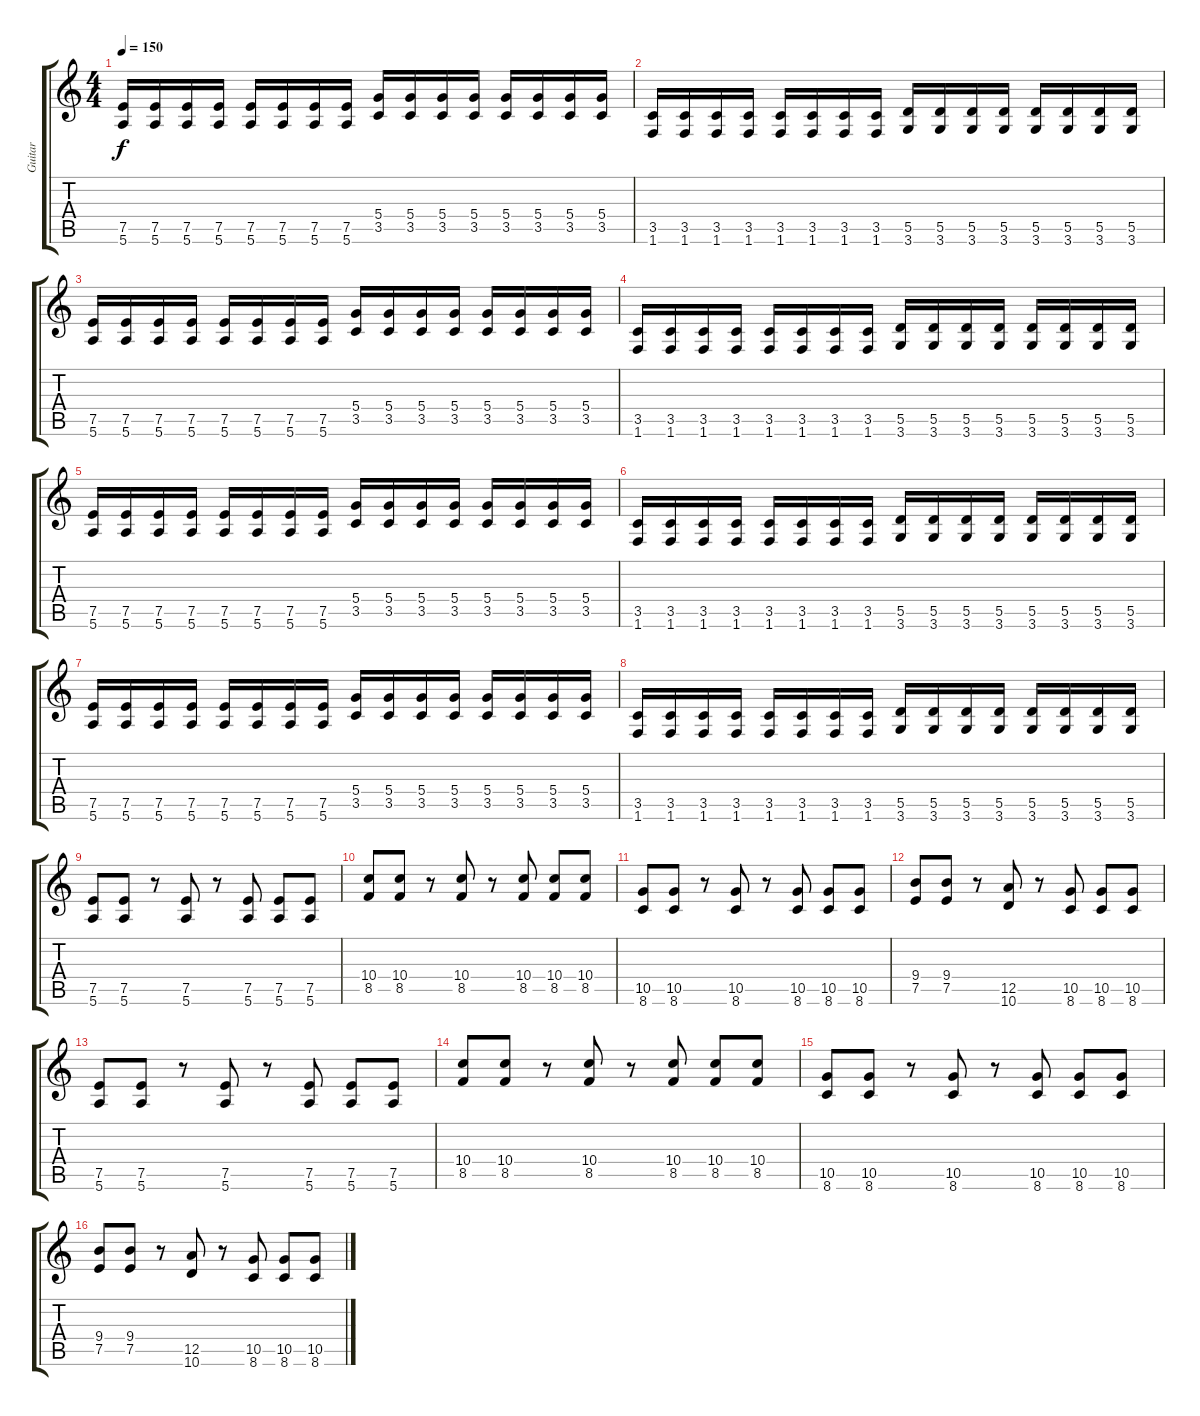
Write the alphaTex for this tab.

\track ("Guitar" "Guitar") {instrument distortionguitar}
\staff {score tabs}
\tuning (E4 B3 G3 D3 A2 E2) {hide}
\ts (4 4)
\tempo 150
\clef g2
\ks c
(7.5 5.6).16{dy f} (7.5 5.6).16 (7.5 5.6).16 (7.5 5.6).16 (7.5 5.6).16 (7.5 5.6).16 (7.5 5.6).16 (7.5 5.6).16 (5.4 3.5).16 (5.4 3.5).16 (5.4 3.5).16 (5.4 3.5).16 (5.4 3.5).16 (5.4 3.5).16 (5.4 3.5).16 (5.4 3.5).16 |
(3.5 1.6).16 (3.5 1.6).16 (3.5 1.6).16 (3.5 1.6).16 (3.5 1.6).16 (3.5 1.6).16 (3.5 1.6).16 (3.5 1.6).16 (5.5 3.6).16 (5.5 3.6).16 (5.5 3.6).16 (5.5 3.6).16 (5.5 3.6).16 (5.5 3.6).16 (5.5 3.6).16 (5.5 3.6).16 |
(7.5 5.6).16 (7.5 5.6).16 (7.5 5.6).16 (7.5 5.6).16 (7.5 5.6).16 (7.5 5.6).16 (7.5 5.6).16 (7.5 5.6).16 (5.4 3.5).16 (5.4 3.5).16 (5.4 3.5).16 (5.4 3.5).16 (5.4 3.5).16 (5.4 3.5).16 (5.4 3.5).16 (5.4 3.5).16 |
(3.5 1.6).16 (3.5 1.6).16 (3.5 1.6).16 (3.5 1.6).16 (3.5 1.6).16 (3.5 1.6).16 (3.5 1.6).16 (3.5 1.6).16 (5.5 3.6).16 (5.5 3.6).16 (5.5 3.6).16 (5.5 3.6).16 (5.5 3.6).16 (5.5 3.6).16 (5.5 3.6).16 (5.5 3.6).16 |
(7.5 5.6).16 (7.5 5.6).16 (7.5 5.6).16 (7.5 5.6).16 (7.5 5.6).16 (7.5 5.6).16 (7.5 5.6).16 (7.5 5.6).16 (5.4 3.5).16 (5.4 3.5).16 (5.4 3.5).16 (5.4 3.5).16 (5.4 3.5).16 (5.4 3.5).16 (5.4 3.5).16 (5.4 3.5).16 |
(3.5 1.6).16 (3.5 1.6).16 (3.5 1.6).16 (3.5 1.6).16 (3.5 1.6).16 (3.5 1.6).16 (3.5 1.6).16 (3.5 1.6).16 (5.5 3.6).16 (5.5 3.6).16 (5.5 3.6).16 (5.5 3.6).16 (5.5 3.6).16 (5.5 3.6).16 (5.5 3.6).16 (5.5 3.6).16 |
(7.5 5.6).16 (7.5 5.6).16 (7.5 5.6).16 (7.5 5.6).16 (7.5 5.6).16 (7.5 5.6).16 (7.5 5.6).16 (7.5 5.6).16 (5.4 3.5).16 (5.4 3.5).16 (5.4 3.5).16 (5.4 3.5).16 (5.4 3.5).16 (5.4 3.5).16 (5.4 3.5).16 (5.4 3.5).16 |
(3.5 1.6).16 (3.5 1.6).16 (3.5 1.6).16 (3.5 1.6).16 (3.5 1.6).16 (3.5 1.6).16 (3.5 1.6).16 (3.5 1.6).16 (5.5 3.6).16 (5.5 3.6).16 (5.5 3.6).16 (5.5 3.6).16 (5.5 3.6).16 (5.5 3.6).16 (5.5 3.6).16 (5.5 3.6).16 |
(7.5 5.6).8 (7.5 5.6).8 r.8 (7.5 5.6).8 r.8 (7.5 5.6).8 (7.5 5.6).8 (7.5 5.6).8 |
(10.4 8.5).8 (10.4 8.5).8 r.8 (10.4 8.5).8 r.8 (10.4 8.5).8 (10.4 8.5).8 (10.4 8.5).8 |
(10.5 8.6).8 (10.5 8.6).8 r.8 (10.5 8.6).8 r.8 (10.5 8.6).8 (10.5 8.6).8 (10.5 8.6).8 |
(9.4 7.5).8 (9.4 7.5).8 r.8 (12.5 10.6).8 r.8 (10.5 8.6).8 (10.5 8.6).8 (10.5 8.6).8 |
(7.5 5.6).8 (7.5 5.6).8 r.8 (7.5 5.6).8 r.8 (7.5 5.6).8 (7.5 5.6).8 (7.5 5.6).8 |
(10.4 8.5).8 (10.4 8.5).8 r.8 (10.4 8.5).8 r.8 (10.4 8.5).8 (10.4 8.5).8 (10.4 8.5).8 |
(10.5 8.6).8 (10.5 8.6).8 r.8 (10.5 8.6).8 r.8 (10.5 8.6).8 (10.5 8.6).8 (10.5 8.6).8 |
(9.4 7.5).8 (9.4 7.5).8 r.8 (12.5 10.6).8 r.8 (10.5 8.6).8 (10.5 8.6).8 (10.5 8.6).8
